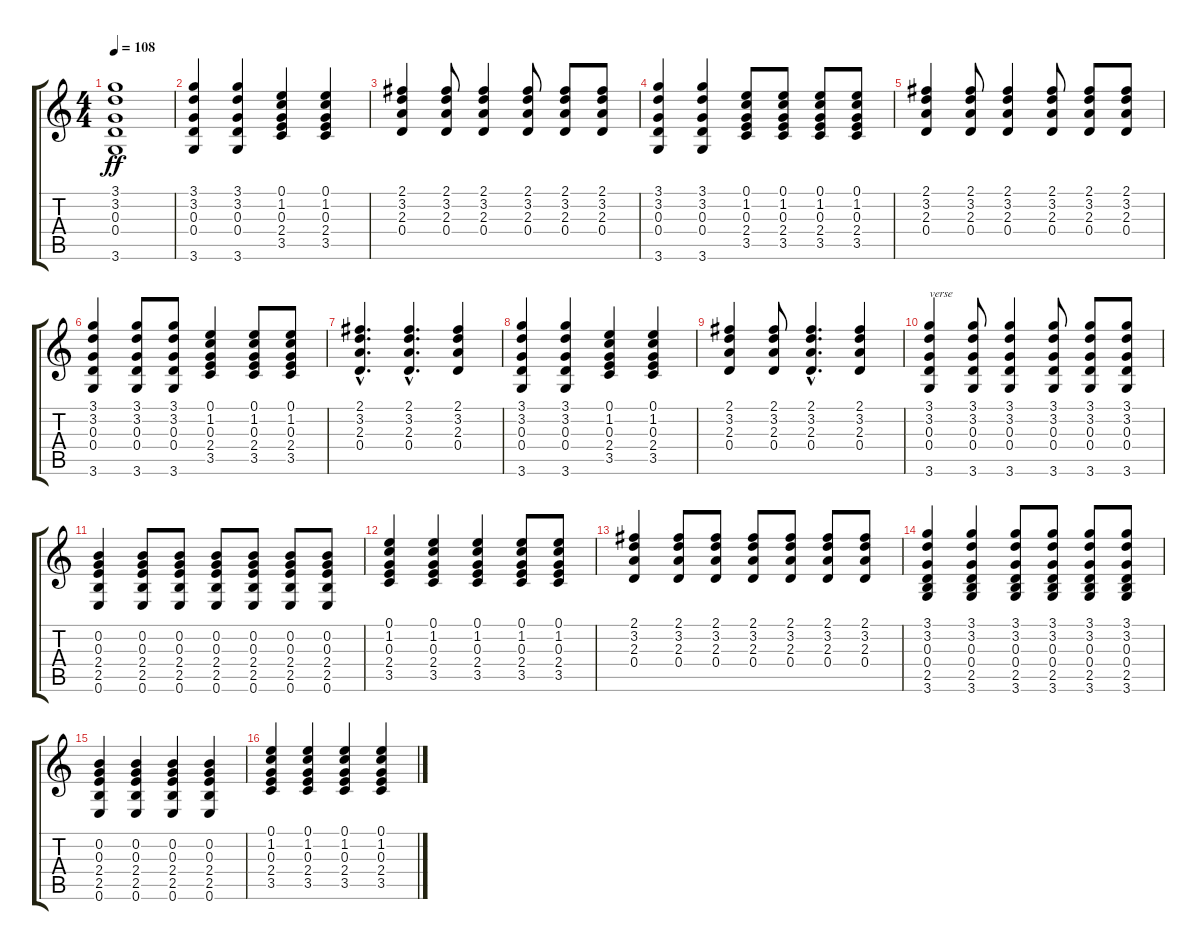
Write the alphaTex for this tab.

\track "" {instrument acousticguitarsteel}
\staff {score tabs}
\tuning (E4 B3 G3 D3 A2 E2) {hide}
\ts (4 4)
\tempo 108
\clef g2
\ks c
(3.1 3.2 0.3 0.4 3.6).1{dy ff instrument acousticguitarsteel} |
(3.1 3.2 0.3 0.4 3.6).4 (3.1 3.2 0.3 0.4 3.6).4 (0.1 1.2 0.3 2.4 3.5).4 (0.1 1.2 0.3 2.4 3.5).4 |
(2.1 3.2 2.3 0.4).4 (2.1 3.2 2.3 0.4).8 (2.1 3.2 2.3 0.4).4 (2.1 3.2 2.3 0.4).8 (2.1 3.2 2.3 0.4).8 (2.1 3.2 2.3 0.4).8 |
(3.1 3.2 0.3 0.4 3.6).4 (3.1 3.2 0.3 0.4 3.6).4 (0.1 1.2 0.3 2.4 3.5).8 (0.1 1.2 0.3 2.4 3.5).8 (0.1 1.2 0.3 2.4 3.5).8 (0.1 1.2 0.3 2.4 3.5).8 |
(2.1 3.2 2.3 0.4).4 (2.1 3.2 2.3 0.4).8 (2.1 3.2 2.3 0.4).4 (2.1 3.2 2.3 0.4).8 (2.1 3.2 2.3 0.4).8 (2.1 3.2 2.3 0.4).8 |
(3.1 3.2 0.3 0.4 3.6).4 (3.1 3.2 0.3 0.4 3.6).8 (3.1 3.2 0.3 0.4 3.6).8 (0.1 1.2 0.3 2.4 3.5).4 (0.1 1.2 0.3 2.4 3.5).8 (0.1 1.2 0.3 2.4 3.5).8 |
(2.1{hac} 3.2{hac} 2.3{hac} 0.4{hac}).4{d} (2.1{hac} 3.2{hac} 2.3{hac} 0.4{hac}).4{d} (2.1 3.2 2.3 0.4).4 |
(3.1 3.2 0.3 0.4 3.6).4 (3.1 3.2 0.3 0.4 3.6).4 (0.1 1.2 0.3 2.4 3.5).4 (0.1 1.2 0.3 2.4 3.5).4 |
(2.1 3.2 2.3 0.4).4 (2.1 3.2 2.3 0.4).8 (2.1{hac} 3.2{hac} 2.3{hac} 0.4{hac}).4{d} (2.1 3.2 2.3 0.4).4 |
(3.1 3.2 0.3 0.4 3.6).4{txt "verse"} (3.1 3.2 0.3 0.4 3.6).8 (3.1 3.2 0.3 0.4 3.6).4 (3.1 3.2 0.3 0.4 3.6).8 (3.1 3.2 0.3 0.4 3.6).8 (3.1 3.2 0.3 0.4 3.6).8 |
(0.2 0.3 2.4 2.5 0.6).4 (0.2 0.3 2.4 2.5 0.6).8 (0.2 0.3 2.4 2.5 0.6).8 (0.2 0.3 2.4 2.5 0.6).8 (0.2 0.3 2.4 2.5 0.6).8 (0.2 0.3 2.4 2.5 0.6).8 (0.2 0.3 2.4 2.5 0.6).8 |
(0.1 1.2 0.3 2.4 3.5).4 (0.1 1.2 0.3 2.4 3.5).4 (0.1 1.2 0.3 2.4 3.5).4 (0.1 1.2 0.3 2.4 3.5).8 (0.1 1.2 0.3 2.4 3.5).8 |
(2.1 3.2 2.3 0.4).4 (2.1 3.2 2.3 0.4).8 (2.1 3.2 2.3 0.4).8 (2.1 3.2 2.3 0.4).8 (2.1 3.2 2.3 0.4).8 (2.1 3.2 2.3 0.4).8 (2.1 3.2 2.3 0.4).8 |
(3.1 3.2 0.3 0.4 2.5 3.6).4 (3.1 3.2 0.3 0.4 2.5 3.6).4 (3.1 3.2 0.3 0.4 2.5 3.6).8 (3.1 3.2 0.3 0.4 2.5 3.6).8 (3.1 3.2 0.3 0.4 2.5 3.6).8 (3.1 3.2 0.3 0.4 2.5 3.6).8 |
(0.2 0.3 2.4 2.5 0.6).4 (0.2 0.3 2.4 2.5 0.6).4 (0.2 0.3 2.4 2.5 0.6).4 (0.2 0.3 2.4 2.5 0.6).4 |
(0.1 1.2 0.3 2.4 3.5).4 (0.1 1.2 0.3 2.4 3.5).4 (0.1 1.2 0.3 2.4 3.5).4 (0.1 1.2 0.3 2.4 3.5).4
